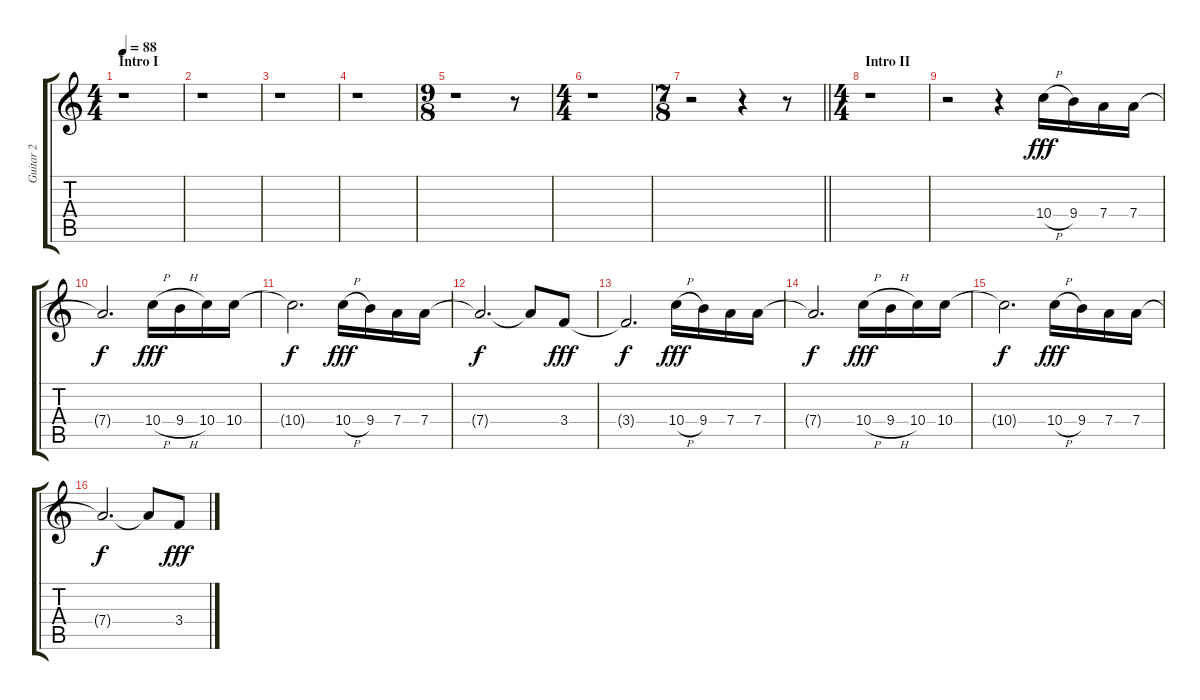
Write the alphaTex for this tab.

\track ("Guitar 2" "Guitar 2") {instrument distortionguitar}
\staff {score tabs}
\tuning (E4 B3 G3 D3 A2 E2) {hide}
\ts (4 4)
\section ("" "Intro I")
\tempo 88
\clef g2
\ks c
r.1{dy fff instrument distortionguitar} |
r.1 |
r.1 |
r.1 |
\ts (9 8)
r.1 r.8 |
\ts (4 4)
r.1 |
\ts (7 8)
\barLineRight lightlight
r.2 r.4 r.8 |
\ts (4 4)
\section ("" "Intro II")
r.1 |
r.2 r.4 10.4{h}.16 9.4.16 7.4.16 7.4.16 |
7.4{t}.2{d dy f} 10.4{h}.16{dy fff} 9.4{h}.16 10.4.16 10.4.16 |
10.4{t}.2{d dy f} 10.4{h}.16{dy fff} 9.4.16 7.4.16 7.4.16 |
7.4{t}.2{d dy f} 7.4{t}.8 3.4.8{dy fff} |
3.4{t}.2{d dy f} 10.4{h}.16{dy fff} 9.4.16 7.4.16 7.4.16 |
7.4{t}.2{d dy f} 10.4{h}.16{dy fff} 9.4{h}.16 10.4.16 10.4.16 |
10.4{t}.2{d dy f} 10.4{h}.16{dy fff} 9.4.16 7.4.16 7.4.16 |
7.4{t}.2{d dy f} 7.4{t}.8 3.4.8{dy fff}
